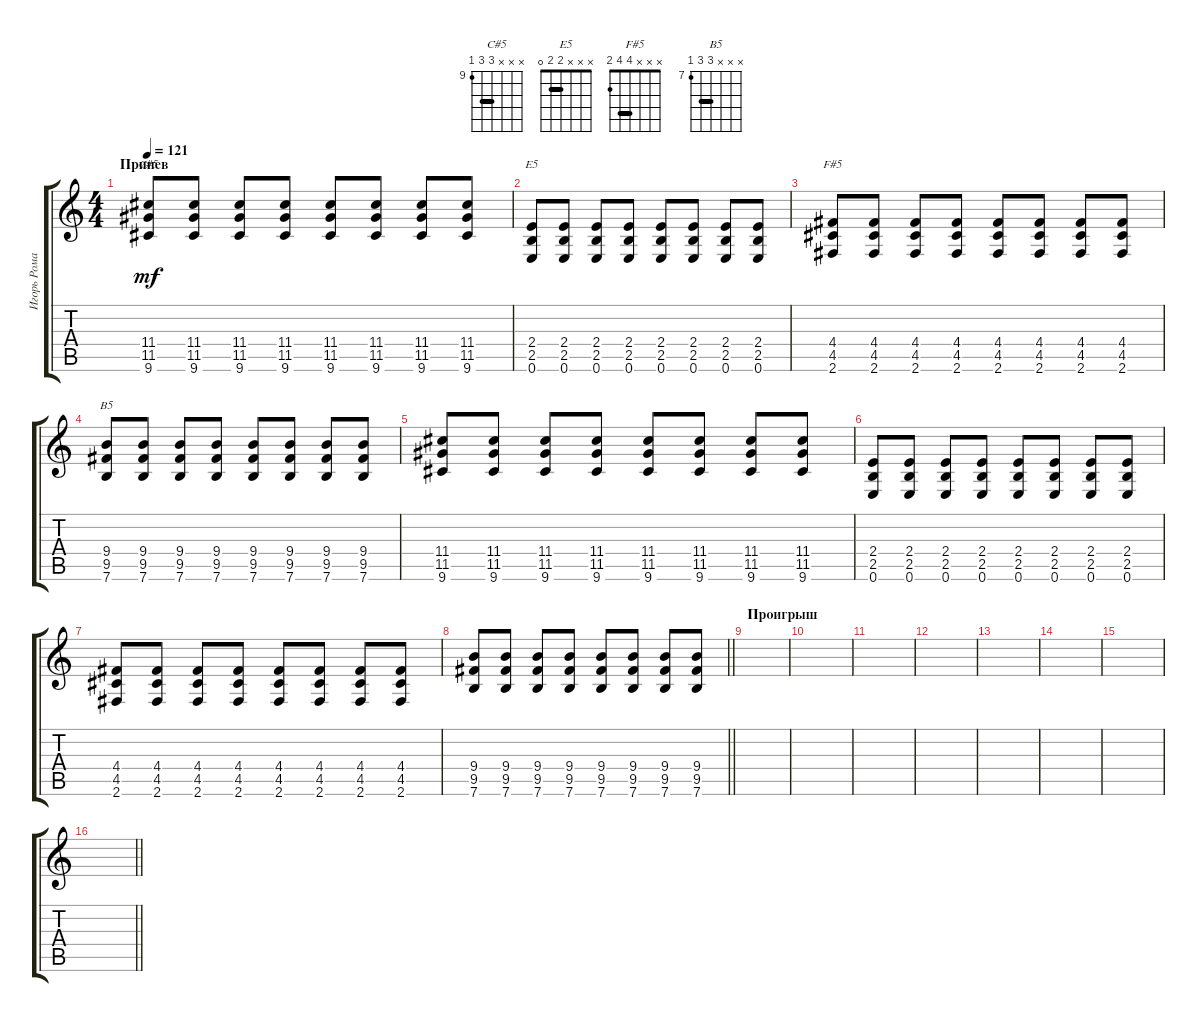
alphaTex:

\track ("Игорь Романов" "Игорь Рома") {instrument distortionguitar}
\staff {score tabs}
\tuning (E4 B3 G3 D3 A2 E2) {hide}
\chord ("C#5" x x x 11 11 9) {firstfret 9 barre 11}
\chord ("E5" x x x 2 2 0) {barre 2}
\chord ("F#5" x x x 4 4 2) {barre 4}
\chord ("B5" x x x 9 9 7) {firstfret 7 barre 9}
\ts (4 4)
\section ("" "Припев")
\tempo 121
\clef g2
\ks c
(11.4 11.5 9.6).8{ch "C#5" dy mf balance 0 instrument distortionguitar} (11.4 11.5 9.6).8 (11.4 11.5 9.6).8 (11.4 11.5 9.6).8 (11.4 11.5 9.6).8 (11.4 11.5 9.6).8 (11.4 11.5 9.6).8 (11.4 11.5 9.6).8 |
(2.4 2.5 0.6).8{ch "E5"} (2.4 2.5 0.6).8 (2.4 2.5 0.6).8 (2.4 2.5 0.6).8 (2.4 2.5 0.6).8 (2.4 2.5 0.6).8 (2.4 2.5 0.6).8 (2.4 2.5 0.6).8 |
(4.4 4.5 2.6).8{ch "F#5"} (4.4 4.5 2.6).8 (4.4 4.5 2.6).8 (4.4 4.5 2.6).8 (4.4 4.5 2.6).8 (4.4 4.5 2.6).8 (4.4 4.5 2.6).8 (4.4 4.5 2.6).8 |
(9.4 9.5 7.6).8{ch "B5"} (9.4 9.5 7.6).8 (9.4 9.5 7.6).8 (9.4 9.5 7.6).8 (9.4 9.5 7.6).8 (9.4 9.5 7.6).8 (9.4 9.5 7.6).8 (9.4 9.5 7.6).8 |
(11.4 11.5 9.6).8 (11.4 11.5 9.6).8 (11.4 11.5 9.6).8 (11.4 11.5 9.6).8 (11.4 11.5 9.6).8 (11.4 11.5 9.6).8 (11.4 11.5 9.6).8 (11.4 11.5 9.6).8 |
(2.4 2.5 0.6).8 (2.4 2.5 0.6).8 (2.4 2.5 0.6).8 (2.4 2.5 0.6).8 (2.4 2.5 0.6).8 (2.4 2.5 0.6).8 (2.4 2.5 0.6).8 (2.4 2.5 0.6).8 |
(4.4 4.5 2.6).8 (4.4 4.5 2.6).8 (4.4 4.5 2.6).8 (4.4 4.5 2.6).8 (4.4 4.5 2.6).8 (4.4 4.5 2.6).8 (4.4 4.5 2.6).8 (4.4 4.5 2.6).8 |
\barLineRight lightlight
(9.4 9.5 7.6).8 (9.4 9.5 7.6).8 (9.4 9.5 7.6).8 (9.4 9.5 7.6).8 (9.4 9.5 7.6).8 (9.4 9.5 7.6).8 (9.4 9.5 7.6).8 (9.4 9.5 7.6).8 |
\section ("" "Проигрыш")
|
|
|
|
|
|
|
\barLineRight lightlight
